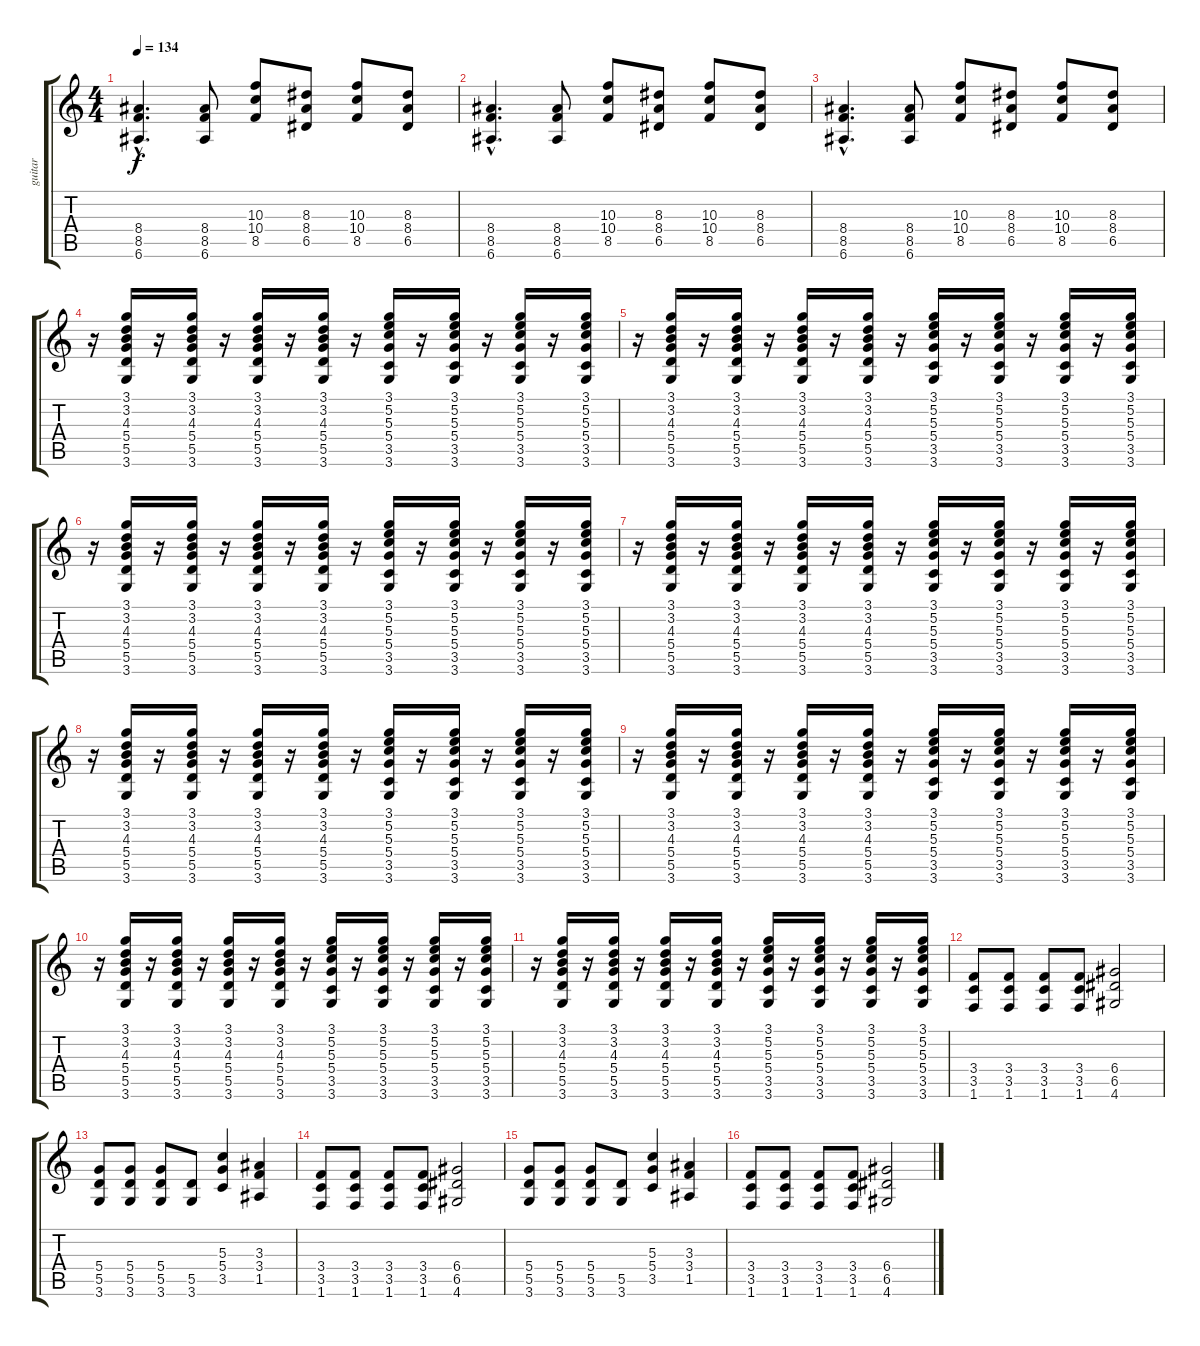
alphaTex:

\track ("guitar" "guitar") {instrument distortionguitar}
\staff {score tabs}
\tuning (E4 B3 G3 D3 A2 E2) {hide}
\ts (4 4)
\tempo 134
\clef g2
\ks c
(8.4{hac} 8.5{hac} 6.6{hac}).4{d dy f} (8.4 8.5 6.6).8 (10.3 10.4 8.5).8 (8.3 8.4 6.5).8 (10.3 10.4 8.5).8 (8.3 8.4 6.5).8 |
(8.4{hac} 8.5{hac} 6.6{hac}).4{d} (8.4 8.5 6.6).8 (10.3 10.4 8.5).8 (8.3 8.4 6.5).8 (10.3 10.4 8.5).8 (8.3 8.4 6.5).8 |
(8.4{hac} 8.5{hac} 6.6{hac}).4{d} (8.4 8.5 6.6).8 (10.3 10.4 8.5).8 (8.3 8.4 6.5).8 (10.3 10.4 8.5).8 (8.3 8.4 6.5).8 |
r.16 (3.1 3.2 4.3 5.4 5.5 3.6).16 r.16 (3.1 3.2 4.3 5.4 5.5 3.6).16 r.16 (3.1 3.2 4.3 5.4 5.5 3.6).16 r.16 (3.1 3.2 4.3 5.4 5.5 3.6).16 r.16 (3.1 5.2 5.3 5.4 3.5 3.6).16 r.16 (3.1 5.2 5.3 5.4 3.5 3.6).16 r.16 (3.1 5.2 5.3 5.4 3.5 3.6).16 r.16 (3.1 5.2 5.3 5.4 3.5 3.6).16 |
r.16 (3.1 3.2 4.3 5.4 5.5 3.6).16 r.16 (3.1 3.2 4.3 5.4 5.5 3.6).16 r.16 (3.1 3.2 4.3 5.4 5.5 3.6).16 r.16 (3.1 3.2 4.3 5.4 5.5 3.6).16 r.16 (3.1 5.2 5.3 5.4 3.5 3.6).16 r.16 (3.1 5.2 5.3 5.4 3.5 3.6).16 r.16 (3.1 5.2 5.3 5.4 3.5 3.6).16 r.16 (3.1 5.2 5.3 5.4 3.5 3.6).16 |
r.16 (3.1 3.2 4.3 5.4 5.5 3.6).16 r.16 (3.1 3.2 4.3 5.4 5.5 3.6).16 r.16 (3.1 3.2 4.3 5.4 5.5 3.6).16 r.16 (3.1 3.2 4.3 5.4 5.5 3.6).16 r.16 (3.1 5.2 5.3 5.4 3.5 3.6).16 r.16 (3.1 5.2 5.3 5.4 3.5 3.6).16 r.16 (3.1 5.2 5.3 5.4 3.5 3.6).16 r.16 (3.1 5.2 5.3 5.4 3.5 3.6).16 |
r.16 (3.1 3.2 4.3 5.4 5.5 3.6).16 r.16 (3.1 3.2 4.3 5.4 5.5 3.6).16 r.16 (3.1 3.2 4.3 5.4 5.5 3.6).16 r.16 (3.1 3.2 4.3 5.4 5.5 3.6).16 r.16 (3.1 5.2 5.3 5.4 3.5 3.6).16 r.16 (3.1 5.2 5.3 5.4 3.5 3.6).16 r.16 (3.1 5.2 5.3 5.4 3.5 3.6).16 r.16 (3.1 5.2 5.3 5.4 3.5 3.6).16 |
r.16 (3.1 3.2 4.3 5.4 5.5 3.6).16 r.16 (3.1 3.2 4.3 5.4 5.5 3.6).16 r.16 (3.1 3.2 4.3 5.4 5.5 3.6).16 r.16 (3.1 3.2 4.3 5.4 5.5 3.6).16 r.16 (3.1 5.2 5.3 5.4 3.5 3.6).16 r.16 (3.1 5.2 5.3 5.4 3.5 3.6).16 r.16 (3.1 5.2 5.3 5.4 3.5 3.6).16 r.16 (3.1 5.2 5.3 5.4 3.5 3.6).16 |
r.16 (3.1 3.2 4.3 5.4 5.5 3.6).16 r.16 (3.1 3.2 4.3 5.4 5.5 3.6).16 r.16 (3.1 3.2 4.3 5.4 5.5 3.6).16 r.16 (3.1 3.2 4.3 5.4 5.5 3.6).16 r.16 (3.1 5.2 5.3 5.4 3.5 3.6).16 r.16 (3.1 5.2 5.3 5.4 3.5 3.6).16 r.16 (3.1 5.2 5.3 5.4 3.5 3.6).16 r.16 (3.1 5.2 5.3 5.4 3.5 3.6).16 |
r.16 (3.1 3.2 4.3 5.4 5.5 3.6).16 r.16 (3.1 3.2 4.3 5.4 5.5 3.6).16 r.16 (3.1 3.2 4.3 5.4 5.5 3.6).16 r.16 (3.1 3.2 4.3 5.4 5.5 3.6).16 r.16 (3.1 5.2 5.3 5.4 3.5 3.6).16 r.16 (3.1 5.2 5.3 5.4 3.5 3.6).16 r.16 (3.1 5.2 5.3 5.4 3.5 3.6).16 r.16 (3.1 5.2 5.3 5.4 3.5 3.6).16 |
r.16 (3.1 3.2 4.3 5.4 5.5 3.6).16 r.16 (3.1 3.2 4.3 5.4 5.5 3.6).16 r.16 (3.1 3.2 4.3 5.4 5.5 3.6).16 r.16 (3.1 3.2 4.3 5.4 5.5 3.6).16 r.16 (3.1 5.2 5.3 5.4 3.5 3.6).16 r.16 (3.1 5.2 5.3 5.4 3.5 3.6).16 r.16 (3.1 5.2 5.3 5.4 3.5 3.6).16 r.16 (3.1 5.2 5.3 5.4 3.5 3.6).16 |
(3.4 3.5 1.6).8 (3.4 3.5 1.6).8 (3.4 3.5 1.6).8 (3.4 3.5 1.6).8 (6.4 6.5 4.6).2 |
(5.4 5.5 3.6).8 (5.4 5.5 3.6).8 (5.4 5.5 3.6).8 (5.5 3.6).8 (5.3 5.4 3.5).4 (3.3 3.4 1.5).4 |
(3.4 3.5 1.6).8 (3.4 3.5 1.6).8 (3.4 3.5 1.6).8 (3.4 3.5 1.6).8 (6.4 6.5 4.6).2 |
(5.4 5.5 3.6).8 (5.4 5.5 3.6).8 (5.4 5.5 3.6).8 (5.5 3.6).8 (5.3 5.4 3.5).4 (3.3 3.4 1.5).4 |
(3.4 3.5 1.6).8 (3.4 3.5 1.6).8 (3.4 3.5 1.6).8 (3.4 3.5 1.6).8 (6.4 6.5 4.6).2
